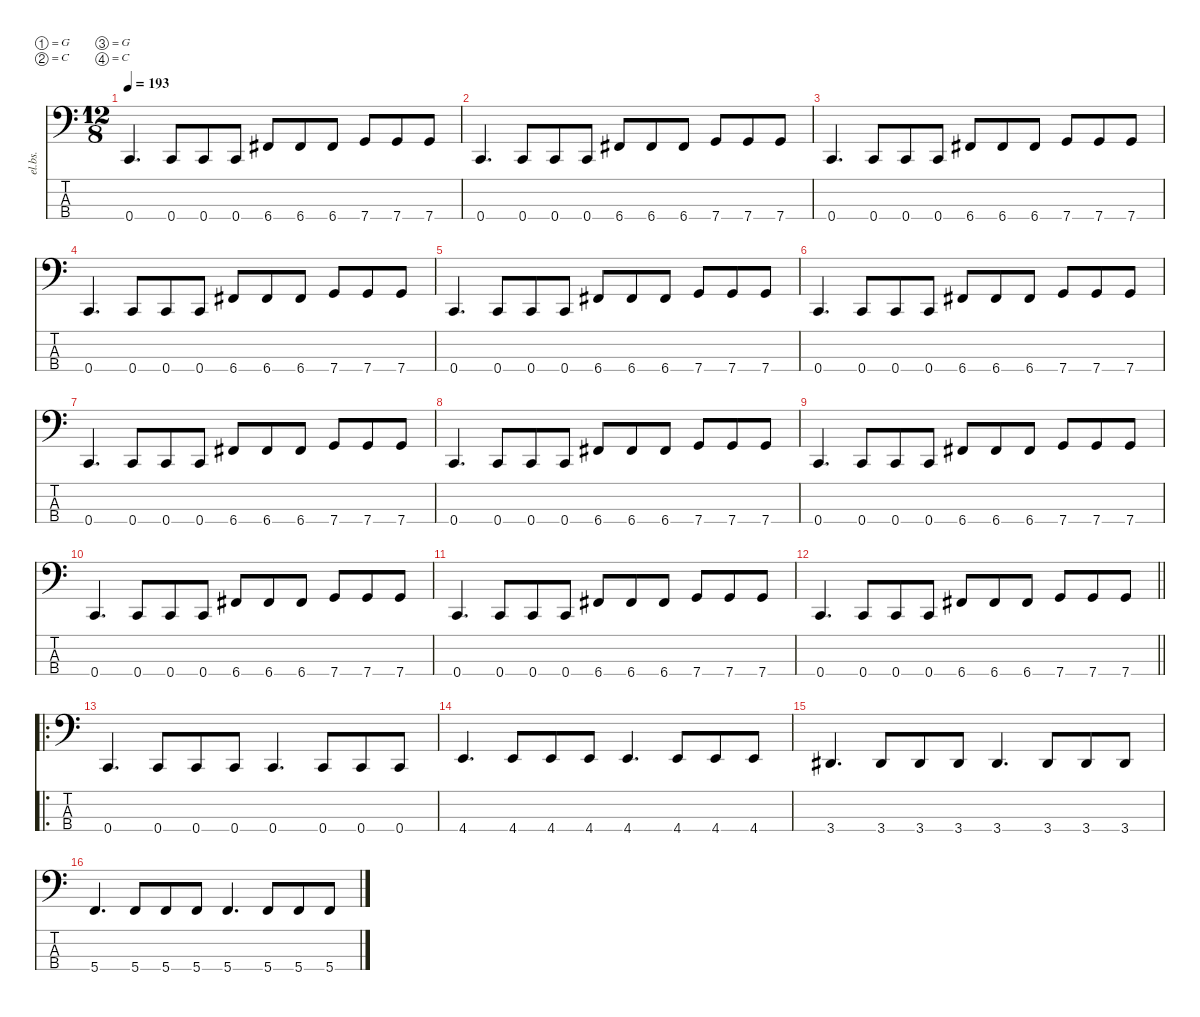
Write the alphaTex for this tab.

\defaultSystemsLayout 4
\hideDynamics
\bracketExtendMode nobrackets
\otherSystemsTrackNameOrientation horizontal
\track ("Bass" "el.bs.") {defaultSystemsLayout 8 instrument electricbassfinger}
\staff {score tabs}
\tuning (G2 C2 G1 C1)
\ts (12 8)
\tempo 193
\clef f4
\ks c
0.4.4{d dy f beam Up} 0.4.8{beam Up} 0.4.8{beam Up} 0.4.8{beam Up} 6.4{acc #}.8{beam Up} 6.4{acc #}.8{beam Up} 6.4{acc #}.8{beam Up} 7.4.8{beam Up} 7.4.8{beam Up} 7.4.8{beam Up} |
0.4.4{d beam Up} 0.4.8{beam Up} 0.4.8{beam Up} 0.4.8{beam Up} 6.4{acc #}.8{beam Up} 6.4{acc #}.8{beam Up} 6.4{acc #}.8{beam Up} 7.4.8{beam Up} 7.4.8{beam Up} 7.4.8{beam Up} |
0.4.4{d beam Up} 0.4.8{beam Up} 0.4.8{beam Up} 0.4.8{beam Up} 6.4{acc #}.8{beam Up} 6.4{acc #}.8{beam Up} 6.4{acc #}.8{beam Up} 7.4.8{beam Up} 7.4.8{beam Up} 7.4.8{beam Up} |
0.4.4{d beam Up} 0.4.8{beam Up} 0.4.8{beam Up} 0.4.8{beam Up} 6.4{acc #}.8{beam Up} 6.4{acc #}.8{beam Up} 6.4{acc #}.8{beam Up} 7.4.8{beam Up} 7.4.8{beam Up} 7.4.8{beam Up} |
0.4.4{d beam Up} 0.4.8{beam Up} 0.4.8{beam Up} 0.4.8{beam Up} 6.4{acc #}.8{beam Up} 6.4{acc #}.8{beam Up} 6.4{acc #}.8{beam Up} 7.4.8{beam Up} 7.4.8{beam Up} 7.4.8{beam Up} |
0.4.4{d beam Up} 0.4.8{beam Up} 0.4.8{beam Up} 0.4.8{beam Up} 6.4{acc #}.8{beam Up} 6.4{acc #}.8{beam Up} 6.4{acc #}.8{beam Up} 7.4.8{beam Up} 7.4.8{beam Up} 7.4.8{beam Up} |
0.4.4{d beam Up} 0.4.8{beam Up} 0.4.8{beam Up} 0.4.8{beam Up} 6.4{acc #}.8{beam Up} 6.4{acc #}.8{beam Up} 6.4{acc #}.8{beam Up} 7.4.8{beam Up} 7.4.8{beam Up} 7.4.8{beam Up} |
0.4.4{d beam Up} 0.4.8{beam Up} 0.4.8{beam Up} 0.4.8{beam Up} 6.4{acc #}.8{beam Up} 6.4{acc #}.8{beam Up} 6.4{acc #}.8{beam Up} 7.4.8{beam Up} 7.4.8{beam Up} 7.4.8{beam Up} |
0.4.4{d beam Up} 0.4.8{beam Up} 0.4.8{beam Up} 0.4.8{beam Up} 6.4{acc #}.8{beam Up} 6.4{acc #}.8{beam Up} 6.4{acc #}.8{beam Up} 7.4.8{beam Up} 7.4.8{beam Up} 7.4.8{beam Up} |
0.4.4{d beam Up} 0.4.8{beam Up} 0.4.8{beam Up} 0.4.8{beam Up} 6.4{acc #}.8{beam Up} 6.4{acc #}.8{beam Up} 6.4{acc #}.8{beam Up} 7.4.8{beam Up} 7.4.8{beam Up} 7.4.8{beam Up} |
0.4.4{d beam Up} 0.4.8{beam Up} 0.4.8{beam Up} 0.4.8{beam Up} 6.4{acc #}.8{beam Up} 6.4{acc #}.8{beam Up} 6.4{acc #}.8{beam Up} 7.4.8{beam Up} 7.4.8{beam Up} 7.4.8{beam Up} |
\barLineRight lightlight
0.4.4{d beam Up} 0.4.8{beam Up} 0.4.8{beam Up} 0.4.8{beam Up} 6.4{acc #}.8{beam Up} 6.4{acc #}.8{beam Up} 6.4{acc #}.8{beam Up} 7.4.8{beam Up} 7.4.8{beam Up} 7.4.8{beam Up} |
\ro
0.4.4{d beam Up} 0.4.8{beam Up} 0.4.8{beam Up} 0.4.8{beam Up} 0.4.4{d beam Up} 0.4.8{beam Up} 0.4.8{beam Up} 0.4.8{beam Up} |
4.4.4{d beam Up} 4.4.8{beam Up} 4.4.8{beam Up} 4.4.8{beam Up} 4.4.4{d beam Up} 4.4.8{beam Up} 4.4.8{beam Up} 4.4.8{beam Up} |
3.4{acc #}.4{d beam Up} 3.4{acc #}.8{beam Up} 3.4{acc #}.8{beam Up} 3.4{acc #}.8{beam Up} 3.4{acc #}.4{d beam Up} 3.4{acc #}.8{beam Up} 3.4{acc #}.8{beam Up} 3.4{acc #}.8{beam Up} |
5.4.4{d beam Up} 5.4.8{beam Up} 5.4.8{beam Up} 5.4.8{beam Up} 5.4.4{d beam Up} 5.4.8{beam Up} 5.4.8{beam Up} 5.4.8{beam Up}
